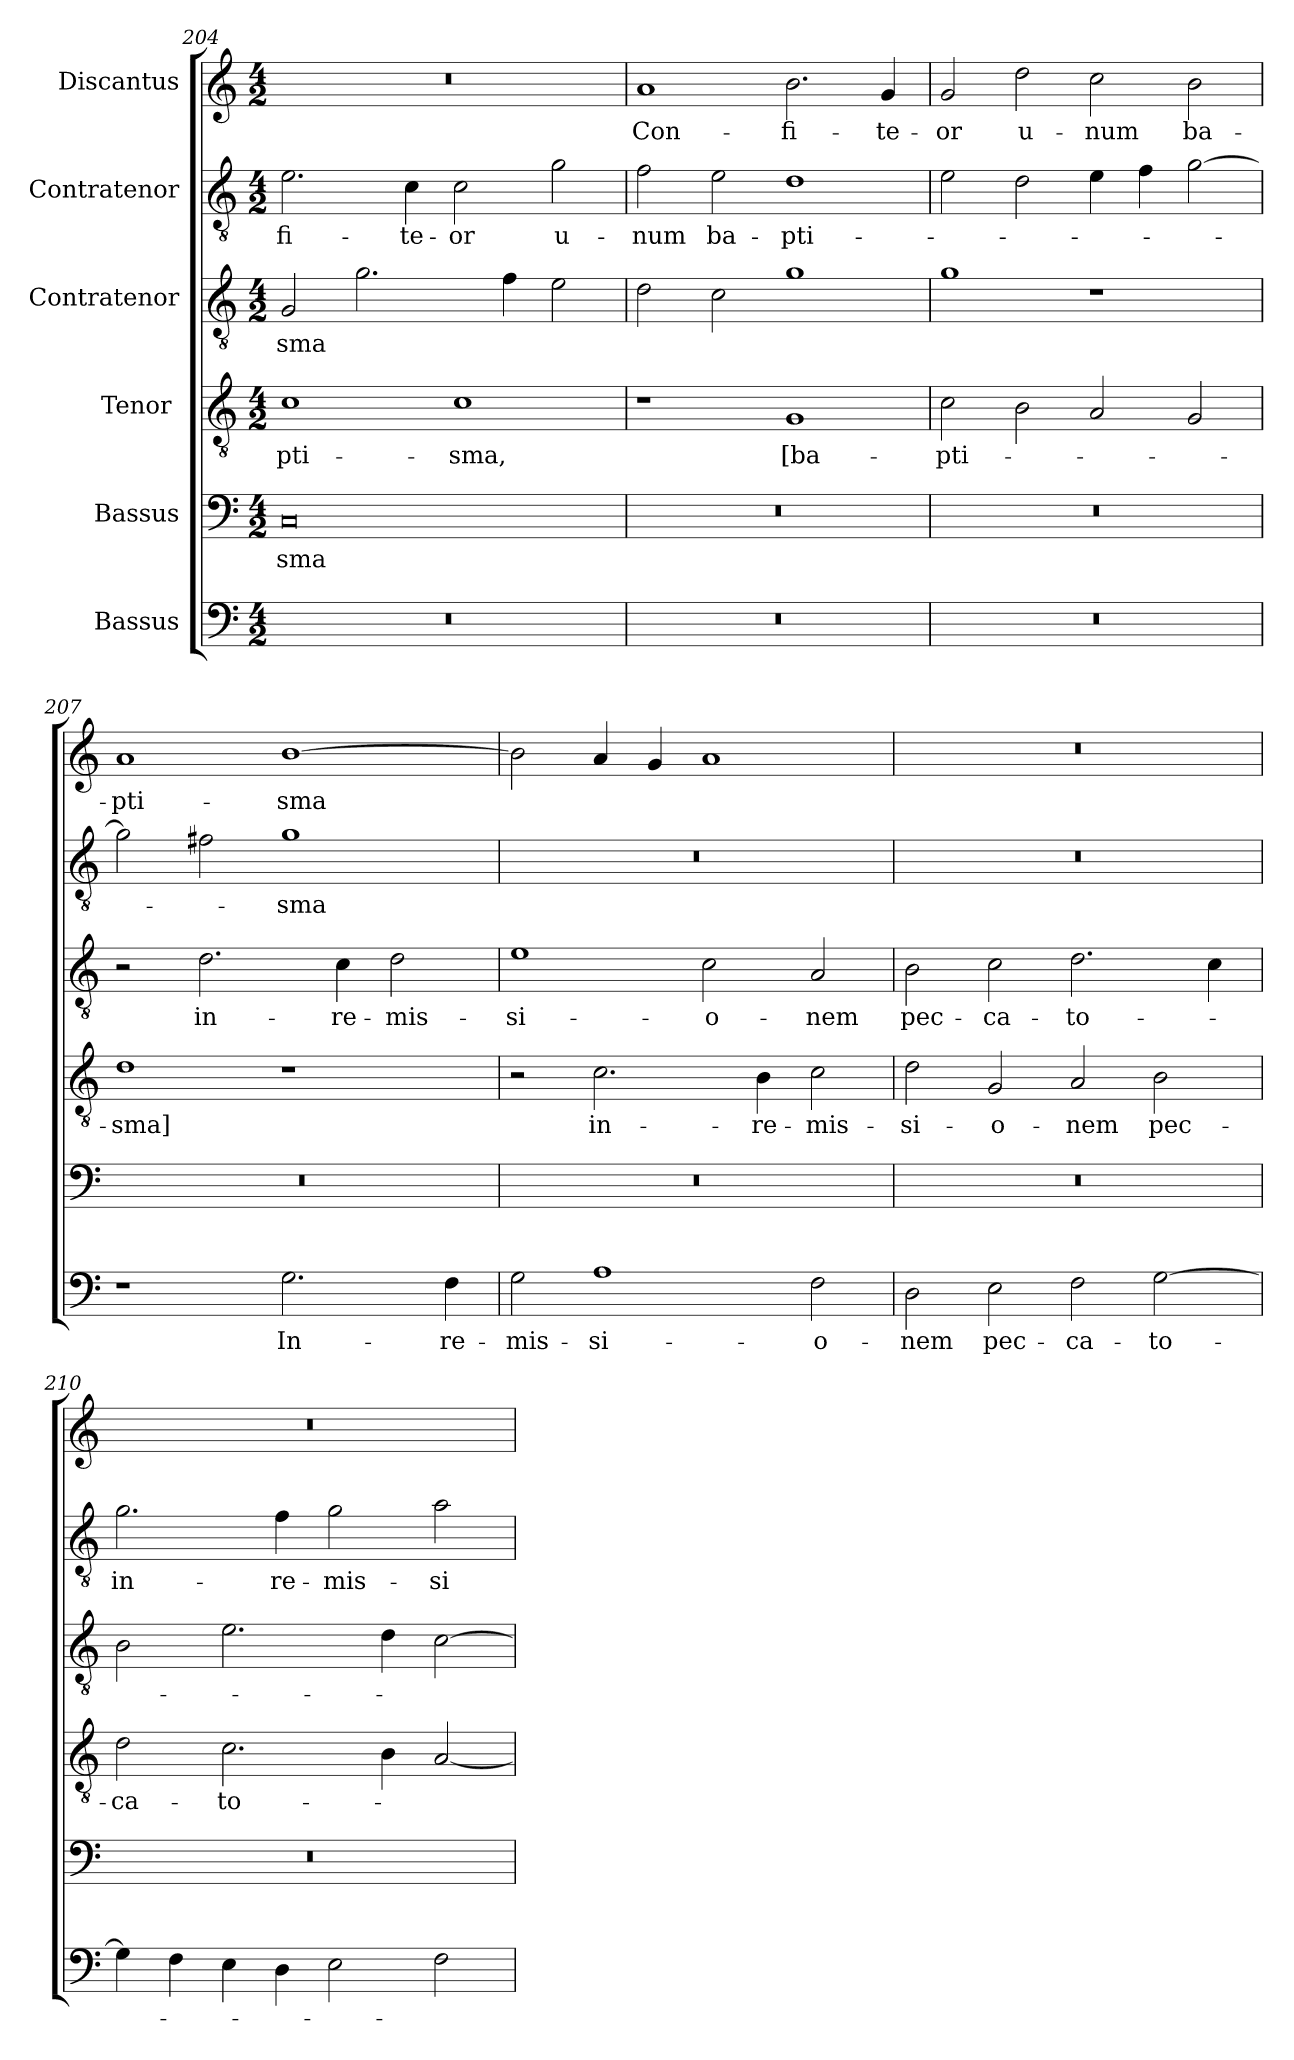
**kern	**text	**kern	**text	**kern	**text	**kern	**text	**kern	**text	**kern	**text
*part6	*part6	*part5	*part5	*part4	*part4	*part3	*part3	*part2	*part2	*part1	*part1
*staff6	*staff6	*staff5	*staff5	*staff4	*staff4	*staff3	*staff3	*staff2	*staff2	*staff1	*staff1
*I"Bassus	*	*I"Bassus	*	*I"Tenor 	*	*I"Contratenor	*	*I"Contratenor	*	*I"Discantus	*
*clefF4	*	*clefF4	*	*clefGv2	*	*clefGv2	*	*clefGv2	*	*clefG2	*
*k[]	*	*k[]	*	*k[]	*	*k[]	*	*k[]	*	*k[]	*
*M4/2	*	*M4/2	*	*M4/2	*	*M4/2	*	*M4/2	*	*M4/2	*
=204	=204	=204	=204	=204	=204	=204	=204	=204	=204	=204	=204
0r	.	0C/	-sma	1c\	-pti-	2G/	-sma	2.e\	-fi-	0r	.
.	.	.	.	.	.	2.g\	.	.	.	.	.
.	.	.	.	.	.	.	.	4c\	-te-	.	.
.	.	.	.	1c\	-sma,	.	.	2c\	-or	.	.
.	.	.	.	.	.	4f\	.	.	.	.	.
.	.	.	.	.	.	2e\	.	2g\	u-	.	.
=205	=205	=205	=205	=205	=205	=205	=205	=205	=205	=205	=205
0r	.	0r	.	1r	.	2d\	.	2f\	-num	1a/	Con-
.	.	.	.	.	.	2c\	.	2e\	ba-	.	.
.	.	.	.	1G/	[ba-	1g\	.	1d\	-pti-	2.b\	-fi-
.	.	.	.	.	.	.	.	.	.	4g/	-te-
=206	=206	=206	=206	=206	=206	=206	=206	=206	=206	=206	=206
0r	.	0r	.	2c\	-pti-	1g\	.	2e\	.	2g/	-or
.	.	.	.	2B\	.	.	.	2d\	.	2dd\	u-
.	.	.	.	2A/	.	1r	.	4e\	.	2cc\	-num
.	.	.	.	.	.	.	.	4f\	.	.	.
.	.	.	.	2G/	.	.	.	[2g\	.	2b\	ba-
=207	=207	=207	=207	=207	=207	=207	=207	=207	=207	=207	=207
1r	.	0r	.	1d\	-sma]	2r	.	2g\]	.	1a/	-pti-
.	.	.	.	.	.	2.d\	in-	2f#X\	.	.	.
2.G\	In-	.	.	1r	.	.	.	1g\	-sma	[1b\	-sma
.	.	.	.	.	.	4c\	re-	.	.	.	.
.	.	.	.	.	.	2d\	-mis-	.	.	.	.
4F\	re-	.	.	.	.	.	.	.	.	.	.
=208	=208	=208	=208	=208	=208	=208	=208	=208	=208	=208	=208
2G\	-mis-	0r	.	2r	.	1e\	-si-	0r	.	2b\]	.
1A\	-si-	.	.	2.c\	in-	.	.	.	.	4a/	.
.	.	.	.	.	.	.	.	.	.	4g/	.
.	.	.	.	.	.	2c\	-o-	.	.	1a/	.
.	.	.	.	4B\	re-	.	.	.	.	.	.
2F\	-o-	.	.	2c\	-mis-	2A/	-nem	.	.	.	.
=209	=209	=209	=209	=209	=209	=209	=209	=209	=209	=209	=209
2D\	-nem	0r	.	2d\	-si-	2B\	pec-	0r	.	0r	.
2E\	pec-	.	.	2G/	-o-	2c\	-ca-	.	.	.	.
2F\	-ca-	.	.	2A/	-nem	2.d\	-to-	.	.	.	.
[2G\	-to-	.	.	2B\	pec-	.	.	.	.	.	.
.	.	.	.	.	.	4c\	.	.	.	.	.
=210	=210	=210	=210	=210	=210	=210	=210	=210	=210	=210	=210
4G\]	.	0r	.	2d\	-ca-	2B\	.	2.g\	in-	0r	.
4F\	.	.	.	.	.	.	.	.	.	.	.
4E\	.	.	.	2.c\	-to-	2.e\	.	.	.	.	.
4D\	.	.	.	.	.	.	.	4f\	re-	.	.
2E\	.	.	.	.	.	.	.	2g\	-mis-	.	.
.	.	.	.	4B\	.	4d\	.	.	.	.	.
2F\	.	.	.	[2A/	.	[2c\	.	2a\	-si-	.	.
=	=	=	=	=	=	=	=	=	=	=	=
*-	*-	*-	*-	*-	*-	*-	*-	*-	*-	*-	*-
